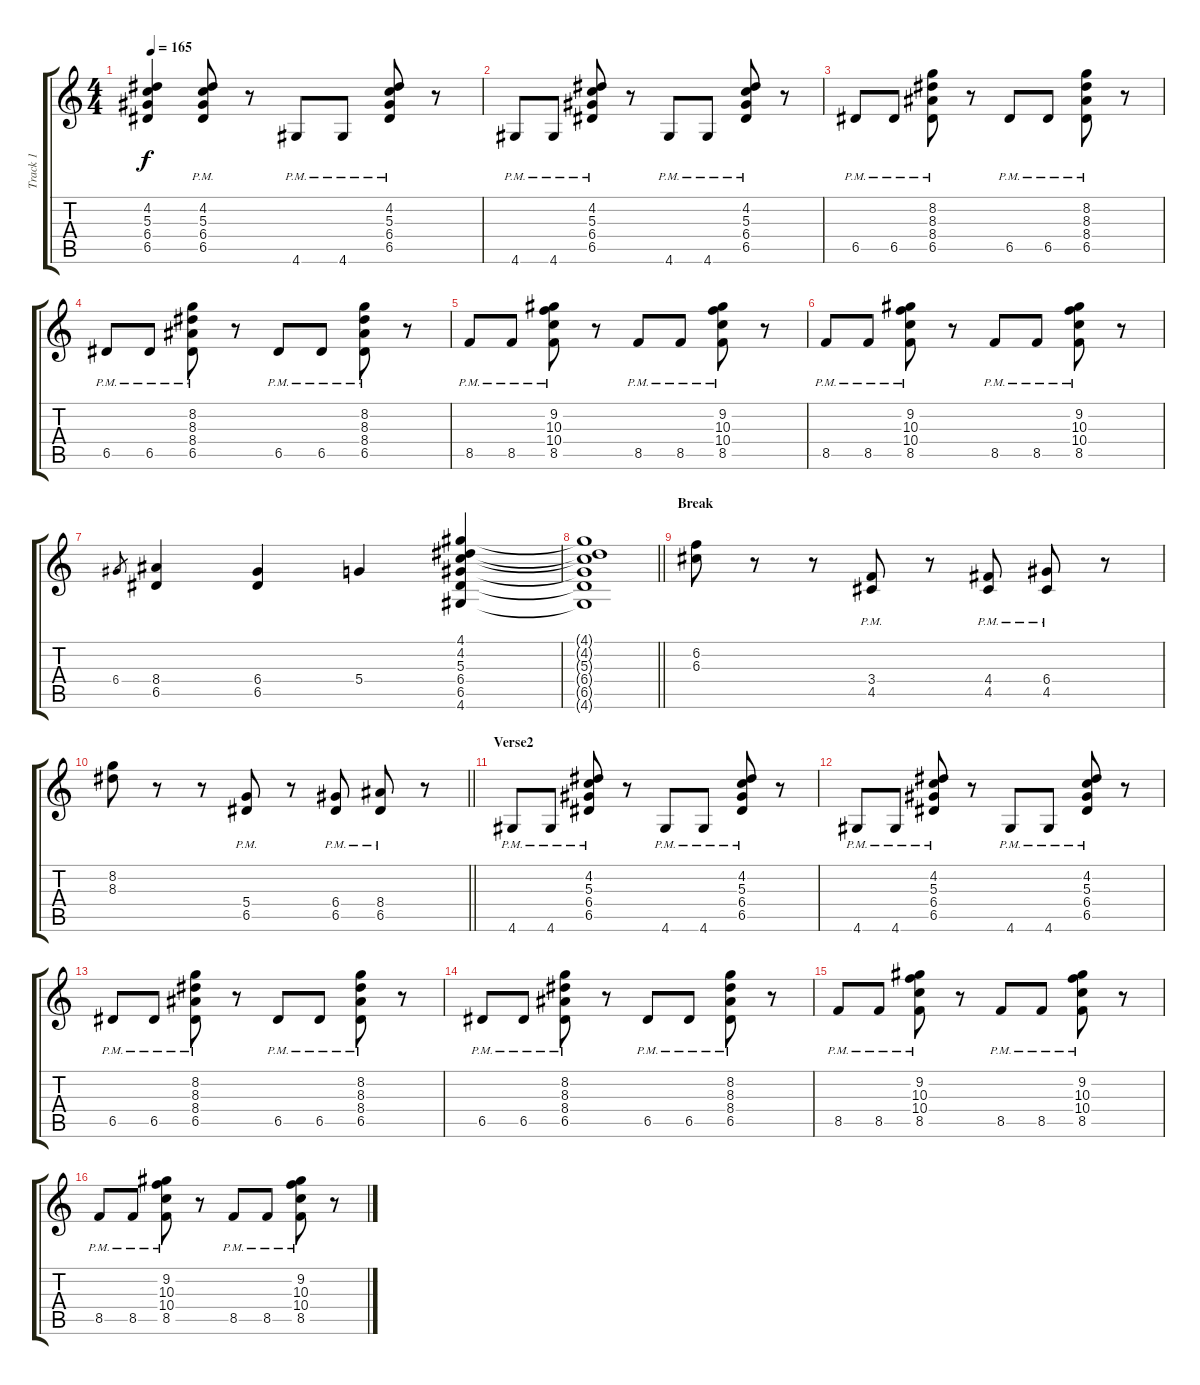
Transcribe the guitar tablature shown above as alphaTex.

\track ("Track 1" "Track 1") {instrument acousticguitarsteel}
\staff {score tabs}
\tuning (E4 B3 G3 D3 A2 E2) {hide}
\ts (4 4)
\tempo 165
\clef g2
\ks c
(4.2{t} 5.3{t} 6.4{t} 6.5{t}).4{dy f} (4.2{pm} 5.3{pm} 6.4{pm} 6.5{pm}).8 r.8 4.6{pm}.8 4.6{pm}.8 (4.2{pm} 5.3{pm} 6.4{pm} 6.5{pm}).8 r.8 |
4.6{pm}.8 4.6{pm}.8 (4.2{pm} 5.3{pm} 6.4{pm} 6.5{pm}).8 r.8 4.6{pm}.8 4.6{pm}.8 (4.2{pm} 5.3{pm} 6.4{pm} 6.5{pm}).8 r.8 |
6.5{pm}.8 6.5{pm}.8 (8.2{pm} 8.3{pm} 8.4{pm} 6.5{pm}).8 r.8 6.5{pm}.8 6.5{pm}.8 (8.2{pm} 8.3{pm} 8.4{pm} 6.5{pm}).8 r.8 |
6.5{pm}.8 6.5{pm}.8 (8.2{pm} 8.3{pm} 8.4{pm} 6.5{pm}).8 r.8 6.5{pm}.8 6.5{pm}.8 (8.2{pm} 8.3{pm} 8.4{pm} 6.5{pm}).8 r.8 |
8.5{pm}.8 8.5{pm}.8 (9.2{pm} 10.3{pm} 10.4{pm} 8.5{pm}).8 r.8 8.5{pm}.8 8.5{pm}.8 (9.2{pm} 10.3{pm} 10.4{pm} 8.5{pm}).8 r.8 |
8.5{pm}.8 8.5{pm}.8 (9.2{pm} 10.3{pm} 10.4{pm} 8.5{pm}).8 r.8 8.5{pm}.8 8.5{pm}.8 (9.2{pm} 10.3{pm} 10.4{pm} 8.5{pm}).8 r.8 |
6.4.8{gr} (8.4 6.5).4 (6.4 6.5).4 5.4.4 (4.1 4.2 5.3 6.4 6.5 4.6).4 |
\barLineRight lightlight
(4.1{t} 4.2{t} 5.3{t} 6.4{t} 6.5{t} 4.6{t}).1 |
\section ("" "Break")
(6.2 6.3).8 r.8 r.8 (3.4{pm} 4.5{pm}).8 r.8 (4.4{pm} 4.5{pm}).8 (6.4{pm} 4.5{pm}).8 r.8 |
\barLineRight lightlight
(8.2 8.3).8 r.8 r.8 (5.4{pm} 6.5{pm}).8 r.8 (6.4{pm} 6.5{pm}).8 (8.4{pm} 6.5{pm}).8 r.8 |
\section ("" "Verse2")
4.6{pm}.8 4.6{pm}.8 (4.2{pm} 5.3{pm} 6.4{pm} 6.5{pm}).8 r.8 4.6{pm}.8 4.6{pm}.8 (4.2{pm} 5.3{pm} 6.4{pm} 6.5{pm}).8 r.8 |
4.6{pm}.8 4.6{pm}.8 (4.2{pm} 5.3{pm} 6.4{pm} 6.5{pm}).8 r.8 4.6{pm}.8 4.6{pm}.8 (4.2{pm} 5.3{pm} 6.4{pm} 6.5{pm}).8 r.8 |
6.5{pm}.8 6.5{pm}.8 (8.2{pm} 8.3{pm} 8.4{pm} 6.5{pm}).8 r.8 6.5{pm}.8 6.5{pm}.8 (8.2{pm} 8.3{pm} 8.4{pm} 6.5{pm}).8 r.8 |
6.5{pm}.8 6.5{pm}.8 (8.2{pm} 8.3{pm} 8.4{pm} 6.5{pm}).8 r.8 6.5{pm}.8 6.5{pm}.8 (8.2{pm} 8.3{pm} 8.4{pm} 6.5{pm}).8 r.8 |
8.5{pm}.8 8.5{pm}.8 (9.2{pm} 10.3{pm} 10.4{pm} 8.5{pm}).8 r.8 8.5{pm}.8 8.5{pm}.8 (9.2{pm} 10.3{pm} 10.4{pm} 8.5{pm}).8 r.8 |
8.5{pm}.8 8.5{pm}.8 (9.2{pm} 10.3{pm} 10.4{pm} 8.5{pm}).8 r.8 8.5{pm}.8 8.5{pm}.8 (9.2{pm} 10.3{pm} 10.4{pm} 8.5{pm}).8 r.8
